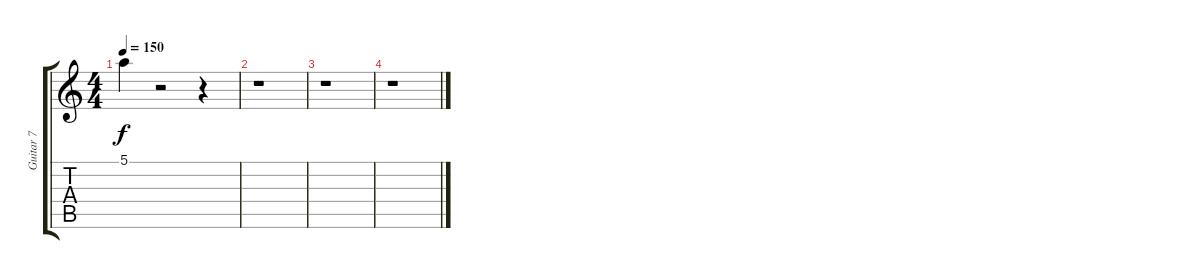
\track ("Guitar 7" "Guitar 7") {instrument acousticguitarnylon}
\staff {score tabs}
\tuning (E4 B3 G3 D3 A2 E2) {hide}
\ts (4 4)
\tempo 150
\clef g2
\ks c
5.1.4{dy f} r.2 r.4 |
r.1 |
r.1 |
r.1
